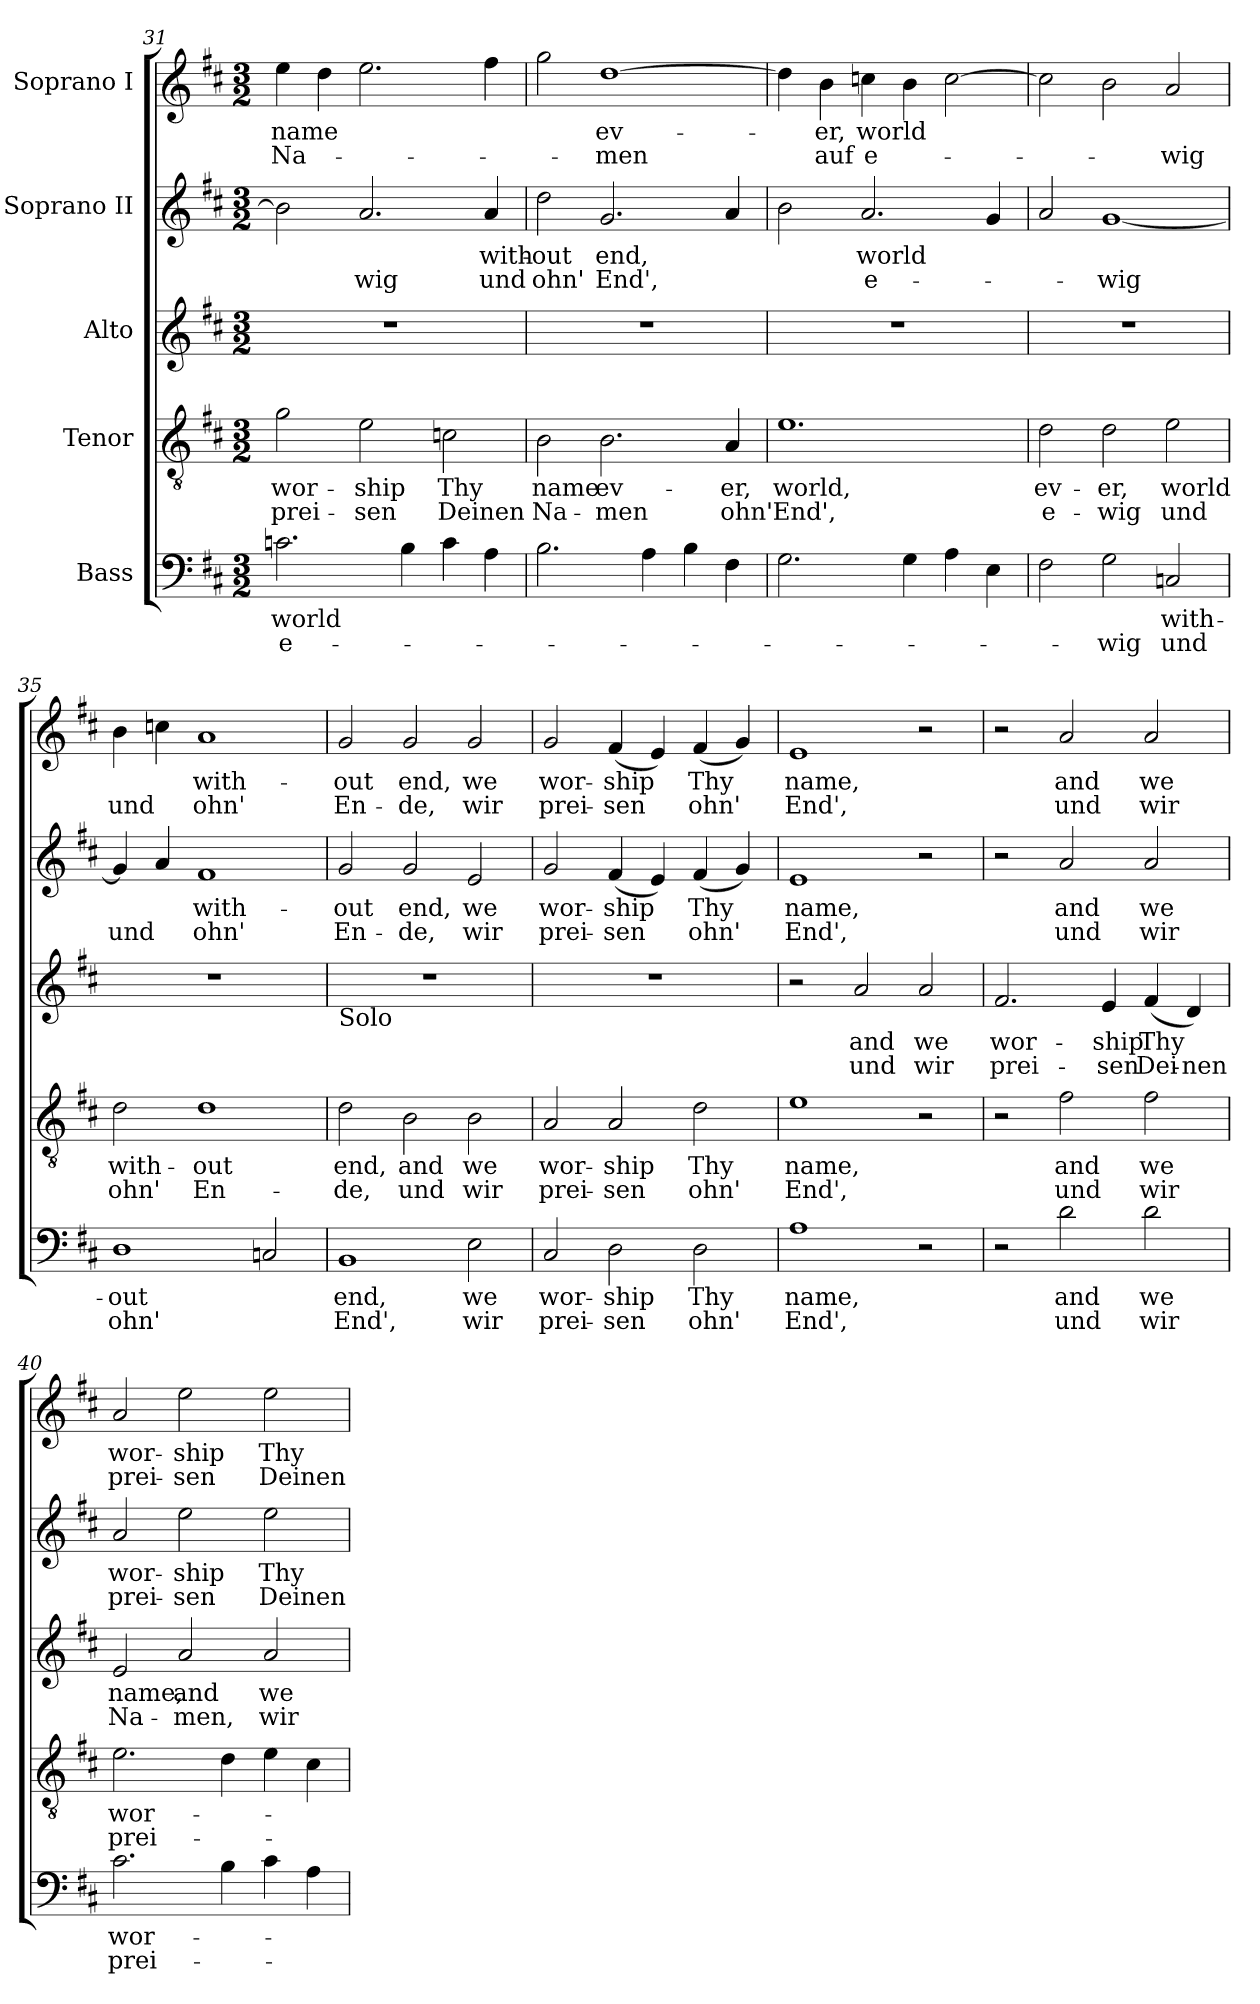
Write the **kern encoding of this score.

**kern	**text	**text	**kern	**text	**text	**kern	**text	**text	**kern	**text	**text	**kern	**text	**text
*part5	*part5	*part5	*part4	*part4	*part4	*part3	*part3	*part3	*part2	*part2	*part2	*part1	*part1	*part1
*staff5	*staff5	*staff5	*staff4	*staff4	*staff4	*staff3	*staff3	*staff3	*staff2	*staff2	*staff2	*staff1	*staff1	*staff1
*I"Bass	*	*	*I"Tenor	*	*	*I"Alto	*	*	*I"Soprano II	*	*	*I"Soprano I	*	*
!!LO:LB:g=z
*clefF4	*	*	*clefGv2	*	*	*clefG2	*	*	*clefG2	*	*	*clefG2	*	*
*k[f#c#]	*	*	*k[f#c#]	*	*	*k[f#c#]	*	*	*k[f#c#]	*	*	*k[f#c#]	*	*
*D:	*	*	*D:	*	*	*D:	*	*	*D:	*	*	*D:	*	*
*M3/2	*	*	*M3/2	*	*	*M3/2	*	*	*M3/2	*	*	*M3/2	*	*
=31	=31	=31	=31	=31	=31	=31	=31	=31	=31	=31	=31	=31	=31	=31
!	!LO:LY:b	!LO:LY:b	!	!LO:LY:b	!LO:LY:b	!	!	!	!	!	!	!	!LO:LY:b	!LO:LY:b
2.cn\	world	e-	2g\	wor-	prei-	1.r	.	.	2b\]	.	.	4ee\	name	Na-
.	.	.	.	.	.	.	.	.	.	.	.	4dd\	.	.
!	!	!	!	!LO:LY:b	!LO:LY:b	!	!	!	!	!	!LO:LY:b	!	!	!
.	.	.	2e\	-ship	-sen	.	.	.	2.a/	.	-wig	2.ee\	.	.
4B\	.	.	.	.	.	.	.	.	.	.	.	.	.	.
!	!	!	!	!LO:LY:b	!LO:LY:b	!	!	!	!	!	!	!	!	!
4c\	.	.	2cn\	Thy	Deinen	.	.	.	.	.	.	.	.	.
!	!	!	!	!	!	!	!	!	!	!LO:LY:b	!LO:LY:b	!	!	!
4A\	.	.	.	.	.	.	.	.	4a/	with-	und	4ff#\	.	.
!!LO:PB:g=z
=32	=32	=32	=32	=32	=32	=32	=32	=32	=32	=32	=32	=32	=32	=32
!	!	!	!	!LO:LY:b	!LO:LY:b	!	!	!	!	!LO:LY:b	!LO:LY:b	!	!	!
2.B\	.	.	2B\	name	Na-	1.r	.	.	2dd\	-out	ohn'	2gg\	.	.
!	!	!	!	!LO:LY:b	!LO:LY:b	!	!	!	!	!LO:LY:b	!LO:LY:b	!	!LO:LY:b	!LO:LY:b
.	.	.	2.B\	ev-	-men	.	.	.	2.g/	end,	End',	[1dd	ev-	-men
4A\	.	.	.	.	.	.	.	.	.	.	.	.	.	.
4B\	.	.	.	.	.	.	.	.	.	.	.	.	.	.
!	!	!	!	!LO:LY:b	!LO:LY:b	!	!	!	!	!	!	!	!	!
4F#\	.	.	4A/	-er,	ohn'	.	.	.	4a/	.	.	.	.	.
=33	=33	=33	=33	=33	=33	=33	=33	=33	=33	=33	=33	=33	=33	=33
!	!	!	!	!LO:LY:b	!LO:LY:b	!	!	!	!	!	!	!	!	!
2.G\	.	.	1.e	world,	End',	1.r	.	.	2b\	.	.	4dd\]	.	.
!	!	!	!	!	!	!	!	!	!	!	!	!	!LO:LY:b	!LO:LY:b
.	.	.	.	.	.	.	.	.	.	.	.	4b\	-er,	auf
!	!	!	!	!	!	!	!	!	!	!LO:LY:b	!LO:LY:b	!	!LO:LY:b	!LO:LY:b
.	.	.	.	.	.	.	.	.	2.a/	world	e-	4ccn\	world	e-
4G\	.	.	.	.	.	.	.	.	.	.	.	4b\	.	.
4A\	.	.	.	.	.	.	.	.	.	.	.	[2cc\	.	.
4E\	.	.	.	.	.	.	.	.	4g/	.	.	.	.	.
=34	=34	=34	=34	=34	=34	=34	=34	=34	=34	=34	=34	=34	=34	=34
!	!	!	!	!LO:LY:b	!LO:LY:b	!	!	!	!	!	!	!	!	!
2F#\	.	.	2d\	ev-	e-	1.r	.	.	2a/	.	.	2cc\]	.	.
!	!	!LO:LY:b	!	!LO:LY:b	!LO:LY:b	!	!	!	!	!	!LO:LY:b	!	!	!
2G\	.	-wig	2d\	-er,	-wig	.	.	.	[1g	.	-wig	2b\	.	.
!	!LO:LY:b	!LO:LY:b	!	!LO:LY:b	!LO:LY:b	!	!	!	!	!	!	!	!	!LO:LY:b
2Cn/	with-	und	2e\	world	und	.	.	.	.	.	.	2a/	.	-wig
=35	=35	=35	=35	=35	=35	=35	=35	=35	=35	=35	=35	=35	=35	=35
!	!LO:LY:b	!LO:LY:b	!	!LO:LY:b	!LO:LY:b	!	!	!	!	!	!LO:LY:b	!	!	!LO:LY:b
1D	-out	ohn'	2d\	with-	ohn'	1.r	.	.	4g/]	.	und	4b\	.	und
.	.	.	.	.	.	.	.	.	4a/	.	.	4ccn\	.	.
!	!	!	!	!LO:LY:b	!LO:LY:b	!	!	!	!	!LO:LY:b	!LO:LY:b	!	!LO:LY:b	!LO:LY:b
.	.	.	1d	-out	En-	.	.	.	1f#	with-	ohn'	1a	with-	ohn'
2Cn/	.	.	.	.	.	.	.	.	.	.	.	.	.	.
!!LO:PB:g=z
=36	=36	=36	=36	=36	=36	=36	=36	=36	=36	=36	=36	=36	=36	=36
!	!	!	!	!	!	!LO:TX:b:t=Solo	!	!	!	!	!	!	!	!
!	!LO:LY:b	!LO:LY:b	!	!LO:LY:b	!LO:LY:b	!	!	!	!	!LO:LY:b	!LO:LY:b	!	!LO:LY:b	!LO:LY:b
1BB	end,	End',	2d\	end,	-de,	1.r	.	.	2g/	-out	En-	2g/	-out	En-
!	!	!	!	!LO:LY:b	!LO:LY:b	!	!	!	!	!LO:LY:b	!LO:LY:b	!	!LO:LY:b	!LO:LY:b
.	.	.	2B\	and	und	.	.	.	2g/	end,	-de,	2g/	end,	-de,
!	!LO:LY:b	!LO:LY:b	!	!LO:LY:b	!LO:LY:b	!	!	!	!	!LO:LY:b	!LO:LY:b	!	!LO:LY:b	!LO:LY:b
2E\	we	wir	2B\	we	wir	.	.	.	2e/	we	wir	2g/	we	wir
=37	=37	=37	=37	=37	=37	=37	=37	=37	=37	=37	=37	=37	=37	=37
!	!LO:LY:b	!LO:LY:b	!	!LO:LY:b	!LO:LY:b	!	!	!	!	!LO:LY:b	!LO:LY:b	!	!LO:LY:b	!LO:LY:b
2C#/	wor-	prei-	2A/	wor-	prei-	1.r	.	.	2g/	wor-	prei-	2g/	wor-	prei-
!	!LO:LY:b	!LO:LY:b	!	!LO:LY:b	!LO:LY:b	!	!	!	!	!LO:LY:b	!LO:LY:b	!	!LO:LY:b	!LO:LY:b
2D\	-ship	-sen	2A/	-ship	-sen	.	.	.	(<4f#/	-ship	-sen	(<4f#/	-ship	-sen
.	.	.	.	.	.	.	.	.	4e/)	.	.	4e/)	.	.
!	!LO:LY:b	!LO:LY:b	!	!LO:LY:b	!LO:LY:b	!	!	!	!	!LO:LY:b	!LO:LY:b	!	!LO:LY:b	!LO:LY:b
2D\	Thy	ohn'	2d\	Thy	ohn'	.	.	.	(<4f#/	Thy	ohn'	(<4f#/	Thy	ohn'
.	.	.	.	.	.	.	.	.	4g/)	.	.	4g/)	.	.
=38	=38	=38	=38	=38	=38	=38	=38	=38	=38	=38	=38	=38	=38	=38
!	!LO:LY:b	!LO:LY:b	!	!LO:LY:b	!LO:LY:b	!	!	!	!	!LO:LY:b	!LO:LY:b	!	!LO:LY:b	!LO:LY:b
1A	name,	End',	1e	name,	End',	2r	.	.	1e	name,	End',	1e	name,	End',
!	!	!	!	!	!	!	!LO:LY:b	!LO:LY:b	!	!	!	!	!	!
.	.	.	.	.	.	2a/	and	und	.	.	.	.	.	.
!	!	!	!	!	!	!	!LO:LY:b	!LO:LY:b	!	!	!	!	!	!
2r	.	.	2r	.	.	2a/	we	wir	2r	.	.	2r	.	.
=39	=39	=39	=39	=39	=39	=39	=39	=39	=39	=39	=39	=39	=39	=39
!	!	!	!	!	!	!	!LO:LY:b	!LO:LY:b	!	!	!	!	!	!
2r	.	.	2r	.	.	2.f#/	wor-	prei-	2r	.	.	2r	.	.
!	!LO:LY:b	!LO:LY:b	!	!LO:LY:b	!LO:LY:b	!	!	!	!	!LO:LY:b	!LO:LY:b	!	!LO:LY:b	!LO:LY:b
2d\	and	und	2f#\	and	und	.	.	.	2a/	and	und	2a/	and	und
!	!	!	!	!	!	!	!LO:LY:b	!LO:LY:b	!	!	!	!	!	!
.	.	.	.	.	.	4e/	-ship	-sen	.	.	.	.	.	.
!	!LO:LY:b	!LO:LY:b	!	!LO:LY:b	!LO:LY:b	!	!LO:LY:b	!LO:LY:b	!	!LO:LY:b	!LO:LY:b	!	!LO:LY:b	!LO:LY:b
2d\	we	wir	2f#\	we	wir	(<4f#/	Thy	Dei-	2a/	we	wir	2a/	we	wir
!	!	!	!	!	!	!	!	!LO:LY:b	!	!	!	!	!	!
.	.	.	.	.	.	4d/)	.	-nen	.	.	.	.	.	.
!!LO:PB:g=z
=40	=40	=40	=40	=40	=40	=40	=40	=40	=40	=40	=40	=40	=40	=40
!	!LO:LY:b	!LO:LY:b	!	!LO:LY:b	!LO:LY:b	!	!LO:LY:b	!LO:LY:b	!	!LO:LY:b	!LO:LY:b	!	!LO:LY:b	!LO:LY:b
2.c#\	wor-	prei-	2.e\	wor-	prei-	2e/	name,	Na-	2a/	wor-	prei-	2a/	wor-	prei-
!	!	!	!	!	!	!	!LO:LY:b	!LO:LY:b	!	!LO:LY:b	!LO:LY:b	!	!LO:LY:b	!LO:LY:b
.	.	.	.	.	.	2a/	and	-men,	2ee\	-ship	-sen	2ee\	-ship	-sen
4B\	.	.	4d\	.	.	.	.	.	.	.	.	.	.	.
!	!	!	!	!	!	!	!LO:LY:b	!LO:LY:b	!	!LO:LY:b	!LO:LY:b	!	!LO:LY:b	!LO:LY:b
4c#\	.	.	4e\	.	.	2a/	we	wir	2ee\	Thy	Deinen	2ee\	Thy	Deinen
4A\	.	.	4c#\	.	.	.	.	.	.	.	.	.	.	.
=	=	=	=	=	=	=	=	=	=	=	=	=	=	=
*-	*-	*-	*-	*-	*-	*-	*-	*-	*-	*-	*-	*-	*-	*-
